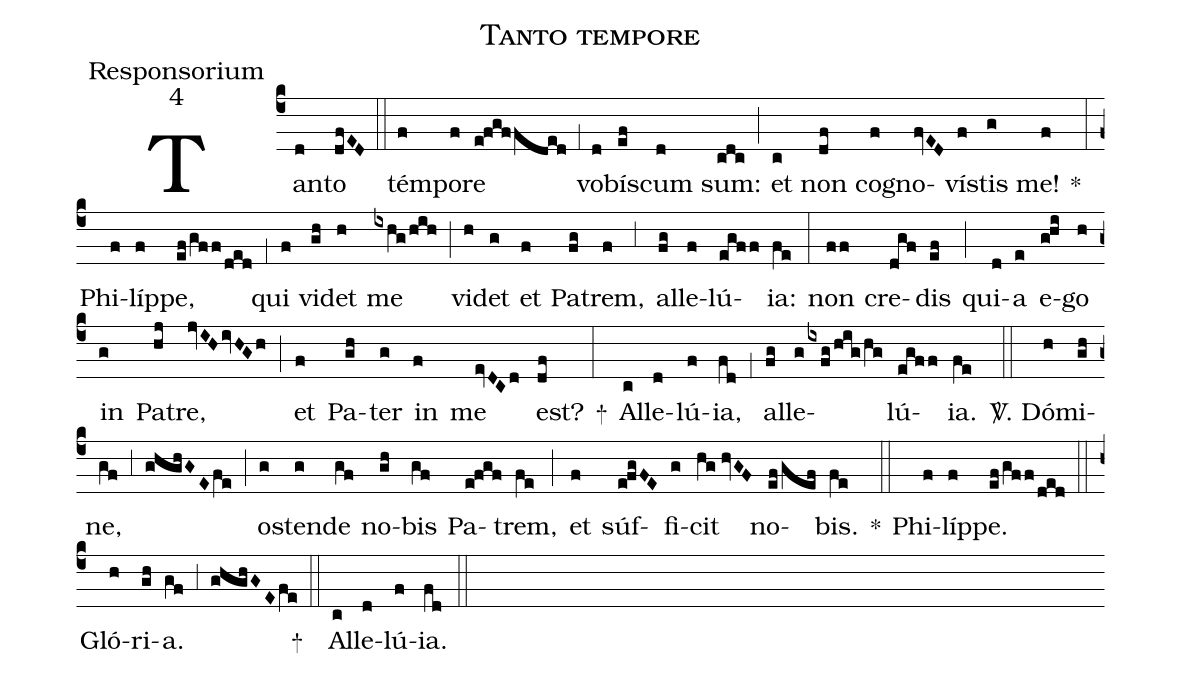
name:Tanto tempore;
office-part:Responsorium;
mode:4;
%%
(c4) Tan(d)to(dfED) (::)
tém(f)po(f)re(e!fgffded) (,1) vo(d)bís(ef)cum(d) sum:(cdc) (;) et(c) non(df) co(f)gno(fvED)ví(f)stis(g) me!(f) *(:) Phi(f)líp(f)pe,(ef/gff/ded) (,1) qui(f) vi(gh)det(h) me(ixhg/hih) (;) vi(h)det(g) et(f) Pa(fg)trem,(f) (,3) al(fg)le(f)lú(egff)ia:(fe) (:)
non(ff) cre(dgf)dis(ef) (;) qui(d)a(e) e(g!hi)go(h) in(g) Pa(hj)tre,(jvIH/ivHGh) (;) et(f) Pa(gh)ter(g) in(f) me(evDCd) est?(df) +(:) Al(c)le(d)lú(f)ia,(fd) (,1) al(fg)le(g/ixfg/hig/hg)lú(egff)ia.(fe) (::)

<sp>V/</sp>. Dó(h)mi(gh)ne,(gf) (,3) (ghghGE/fe) (;) o(g)sten(g)de(gf) no(gh)bis(gf) Pa(e!fgf)trem,(fe) (;) et(f) súf(e!fgFE)fi(g)cit(hg//hvGF) no(ef/gef)bis.(fe) *(::) Phi(f)líp(f)pe.(ef/gff/ded) (::)
Gló(h)ri(gh)a.(gf) (,3) (ghghGE/fe) +(::) Al(c)le(d)lú(f)ia.(fd) (::)
